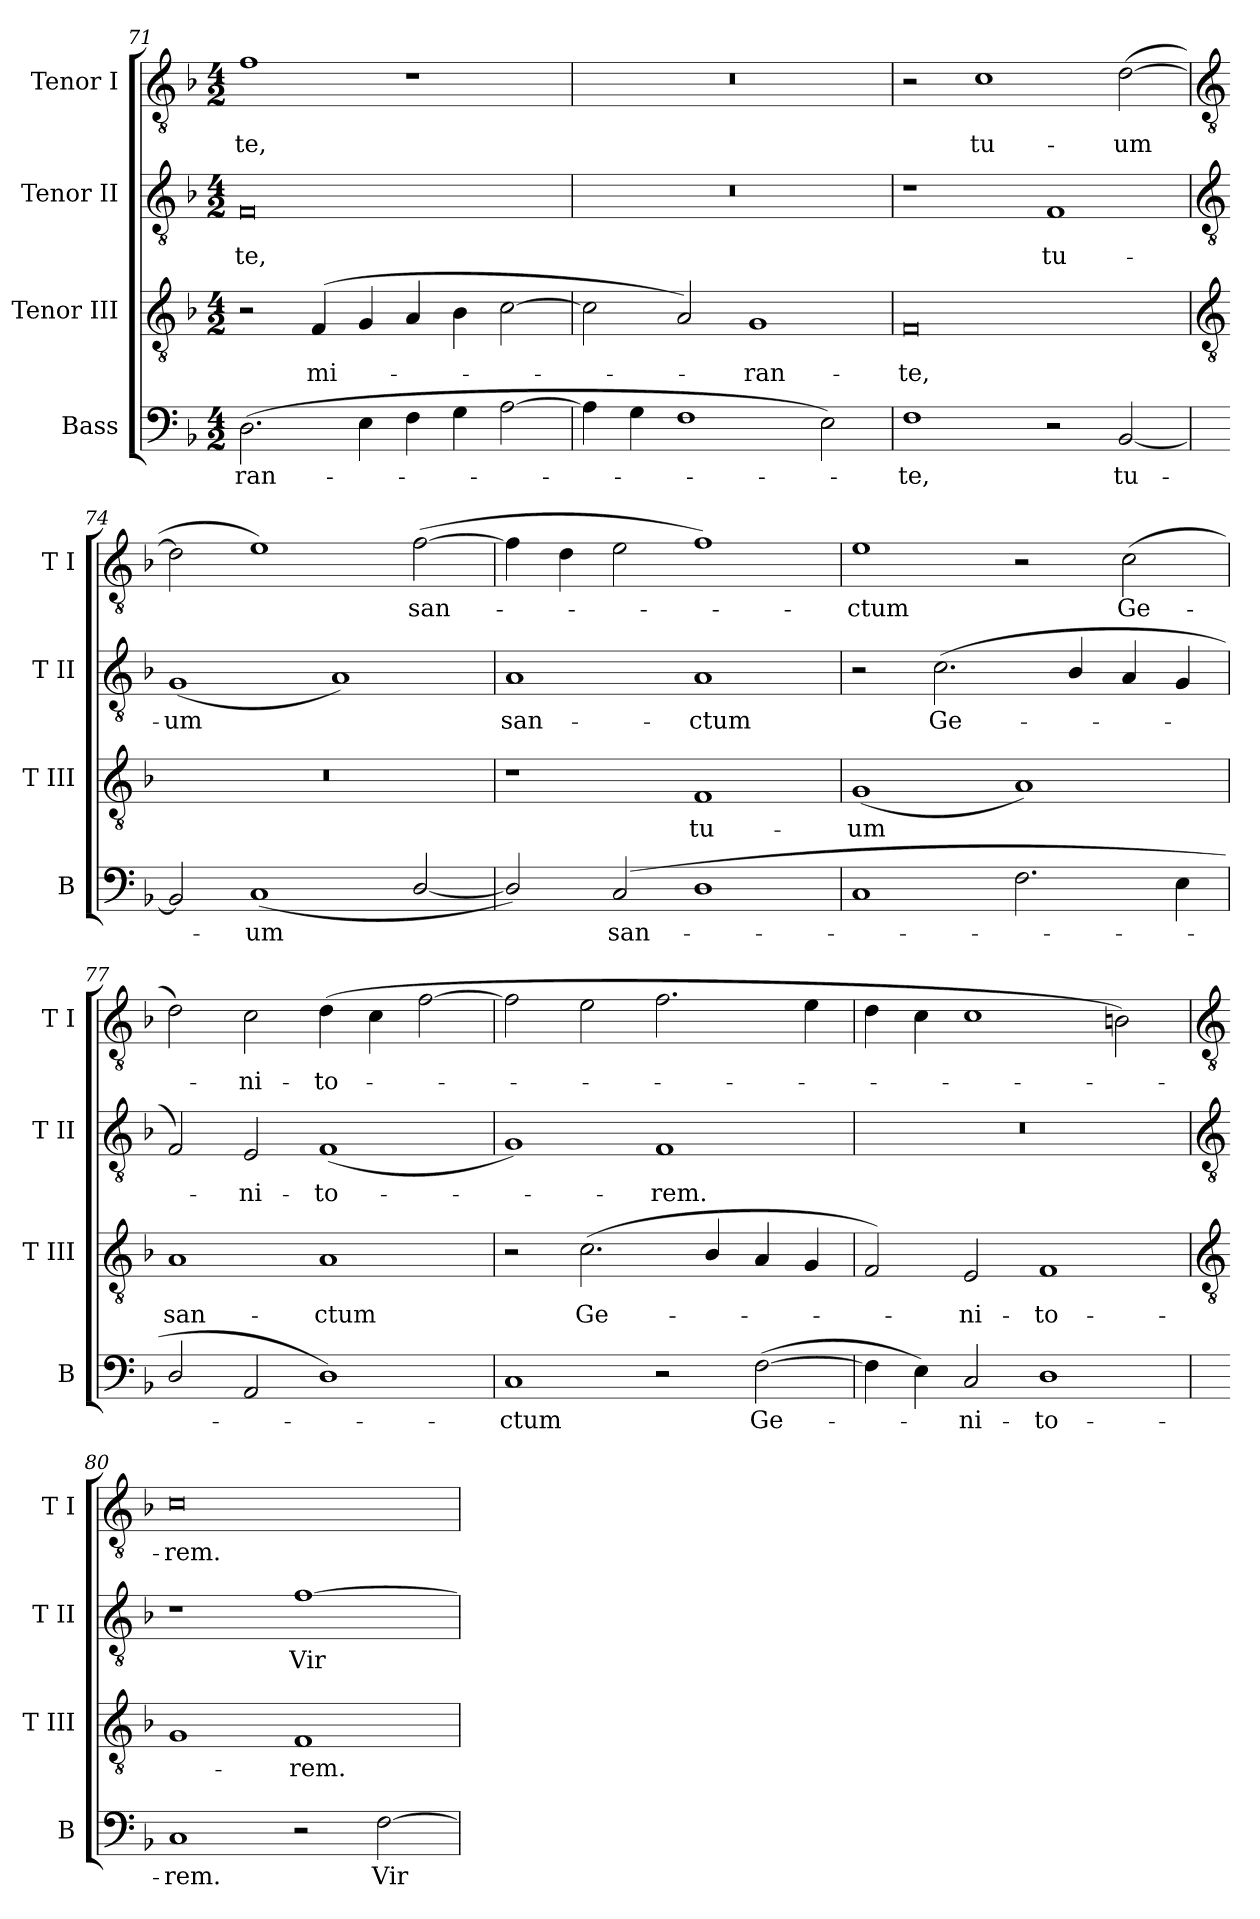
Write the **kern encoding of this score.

**kern	**text	**kern	**text	**kern	**text	**kern	**text
*part4	*part4	*part3	*part3	*part2	*part2	*part1	*part1
*staff4	*staff4	*staff3	*staff3	*staff2	*staff2	*staff1	*staff1
*I"Bass	*	*I"Tenor III	*	*I"Tenor II	*	*I"Tenor I	*
*I'B	*	*I'T III	*	*I'T II	*	*I'T I	*
*clefF4	*	*clefGv2	*	*clefGv2	*	*clefGv2	*
*k[b-]	*	*k[b-]	*	*k[b-]	*	*k[b-]	*
*F:	*	*F:	*	*F:	*	*F:	*
*M4/2	*	*M4/2	*	*M4/2	*	*M4/2	*
=71	=71	=71	=71	=71	=71	=71	=71
!	!LO:LY:b	!	!	!	!LO:LY:b	!	!LO:LY:b
(>2.D	-ran-	2r	.	0F	-te,	1f	te,
!	!	!	!LO:LY:b	!	!	!	!
.	.	(<4F	mi-	.	.	.	.
4E	.	4G	.	.	.	.	.
4F	.	4A	.	.	.	1r	.
4G	.	4B-	.	.	.	.	.
[2A	.	[2c	.	.	.	.	.
=72	=72	=72	=72	=72	=72	=72	=72
4A]	.	2c]	.	0r	.	0r	.
4G	.	.	.	.	.	.	.
1F	.	2A)	.	.	.	.	.
!	!	!	!LO:LY:b	!	!	!	!
.	.	1G	ran-	.	.	.	.
2E)	.	.	.	.	.	.	.
=73	=73	=73	=73	=73	=73	=73	=73
!	!LO:LY:b	!	!LO:LY:b	!	!	!	!
1F	te,	0F	-te,	1r	.	2r	.
!	!	!	!	!	!	!	!LO:LY:b
.	.	.	.	.	.	1c	tu-
!	!	!	!	!	!LO:LY:b	!	!
2r	.	.	.	1F	tu-	.	.
!	!LO:LY:b	!	!	!	!	!	!LO:LY:b
[2BB-	tu-	.	.	.	.	(>[2d	-um
!!LO:LB:g=z
=74	=74	=74	=74	=74	=74	=74	=74
*	*	*clefGv2	*	*clefGv2	*	*clefGv2	*
!	!	!	!	!	!LO:LY:b	!	!
2BB-]	.	0r	.	(<1G	-um	2d]	.
!	!LO:LY:b	!	!	!	!	!	!
(<1C	um	.	.	.	.	1e)	.
.	.	.	.	1A)	.	.	.
!	!	!	!	!	!	!	!LO:LY:b
[2D/	.	.	.	.	.	(>[2f	san-
=75	=75	=75	=75	=75	=75	=75	=75
!	!	!	!	!	!LO:LY:b	!	!
2D/])	.	1r	.	1A	san-	4f]	.
.	.	.	.	.	.	4d	.
!	!LO:LY:b	!	!	!	!	!	!
(<2C	san-	.	.	.	.	2e	.
!	!	!	!LO:LY:b	!	!LO:LY:b	!	!
1D	.	1F	tu-	1A	-ctum	1f)	.
=76	=76	=76	=76	=76	=76	=76	=76
!	!	!	!LO:LY:b	!	!	!	!LO:LY:b
1C	.	(<1G	-um	2r	.	1e	ctum
!	!	!	!	!	!LO:LY:b	!	!
.	.	.	.	(<2.c	Ge-	.	.
2.F	.	1A)	.	.	.	2r	.
.	.	.	.	4B-/	.	.	.
!	!	!	!	!	!	!	!LO:LY:b
.	.	.	.	4A	.	(>2c	Ge-
4E	.	.	.	4G	.	.	.
=77	=77	=77	=77	=77	=77	=77	=77
!	!	!	!LO:LY:b	!	!	!	!
2D/	.	1A	san-	2F)	.	2d)	.
!	!	!	!	!	!LO:LY:b	!	!LO:LY:b
2AA	.	.	.	2E	ni-	2c	ni-
!	!	!	!LO:LY:b	!	!LO:LY:b	!	!LO:LY:b
1D)	.	1A	-ctum	(<1F	-to-	(>4d	-to-
.	.	.	.	.	.	4c	.
.	.	.	.	.	.	[2f	.
=78	=78	=78	=78	=78	=78	=78	=78
!	!LO:LY:b	!	!	!	!	!	!
1C	ctum	2r	.	1G)	.	2f]	.
!	!	!	!LO:LY:b	!	!	!	!
.	.	(<2.c	Ge-	.	.	2e	.
!	!	!	!	!	!LO:LY:b	!	!
2r	.	.	.	1F	rem.	2.f	.
.	.	4B-/	.	.	.	.	.
!	!LO:LY:b	!	!	!	!	!	!
(>[2F	Ge-	4A	.	.	.	.	.
.	.	4G	.	.	.	4e	.
=79	=79	=79	=79	=79	=79	=79	=79
4F]	.	2F)	.	0r	.	4d	.
4E)	.	.	.	.	.	4c	.
!	!LO:LY:b	!	!LO:LY:b	!	!	!	!
2C	ni-	2E	ni-	.	.	1c	.
!	!LO:LY:b	!	!LO:LY:b	!	!	!	!
1D	-to-	1F	-to-	.	.	.	.
.	.	.	.	.	.	2Bn)	.
!!LO:LB:g=z
=80	=80	=80	=80	=80	=80	=80	=80
*	*	*clefGv2	*	*clefGv2	*	*clefGv2	*
!	!LO:LY:b	!	!	!	!	!	!LO:LY:b
1C	-rem.	1G	.	1r	.	0c	rem.
!	!	!	!LO:LY:b	!	!LO:LY:b	!	!
2r	.	1F	rem.	[1f	Vir-	.	.
!	!LO:LY:b	!	!	!	!	!	!
[2F	Vir-	.	.	.	.	.	.
=	=	=	=	=	=	=	=
*-	*-	*-	*-	*-	*-	*-	*-
